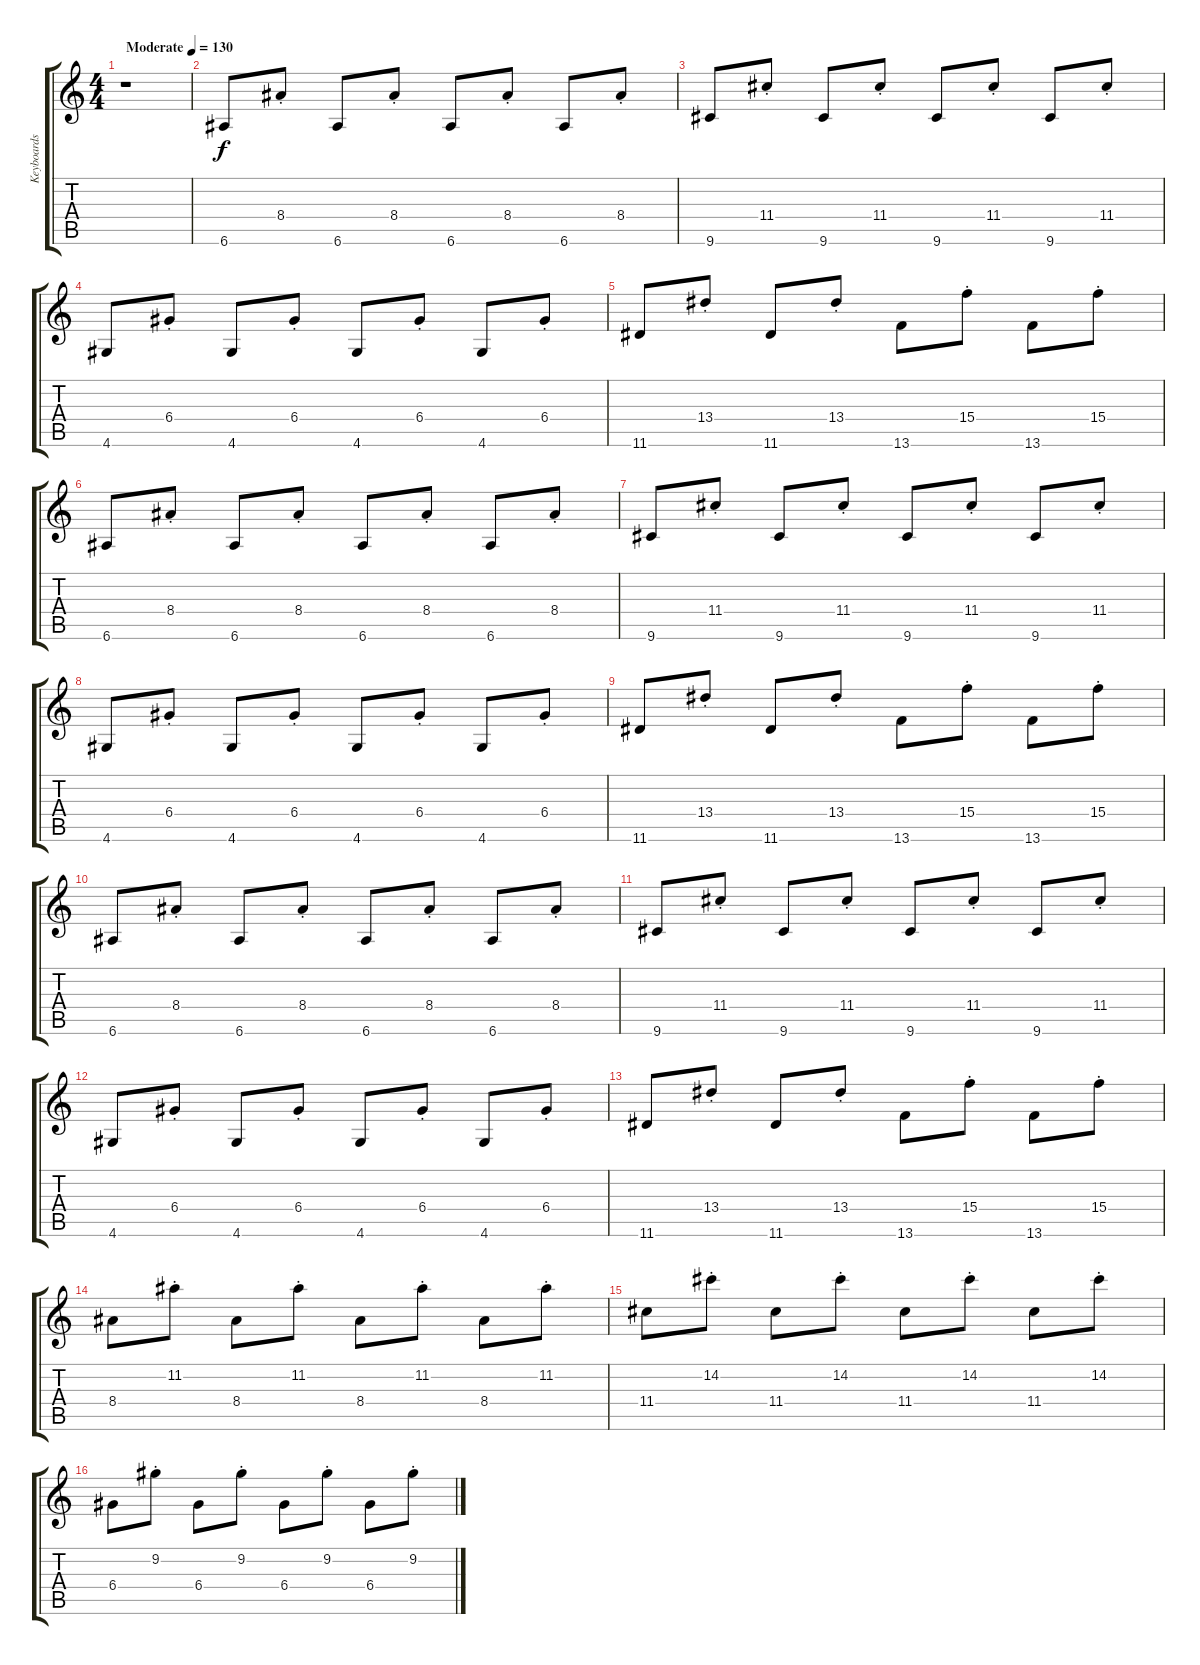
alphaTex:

\track ("Keyboards" "Keyboards") {instrument synthbass1}
\staff {score tabs}
\tuning (E4 B3 G3 D3 A2 E2) {hide}
\ts (4 4)
\tempo (130 "Moderate")
\clef g2
\ks c
r.1{dy f instrument synthbass1} |
6.6.8{volume 7} 8.4{st}.8 6.6.8 8.4{st}.8 6.6.8 8.4{st}.8 6.6.8 8.4{st}.8 |
9.6.8 11.4{st}.8 9.6.8 11.4{st}.8 9.6.8 11.4{st}.8 9.6.8 11.4{st}.8 |
4.6.8 6.4{st}.8 4.6.8 6.4{st}.8 4.6.8 6.4{st}.8 4.6.8 6.4{st}.8 |
11.6.8 13.4{st}.8 11.6.8 13.4{st}.8 13.6.8 15.4{st}.8 13.6.8 15.4{st}.8 |
6.6.8{volume 13} 8.4{st}.8 6.6.8 8.4{st}.8 6.6.8 8.4{st}.8 6.6.8 8.4{st}.8 |
9.6.8 11.4{st}.8 9.6.8 11.4{st}.8 9.6.8 11.4{st}.8 9.6.8 11.4{st}.8 |
4.6.8 6.4{st}.8 4.6.8 6.4{st}.8 4.6.8 6.4{st}.8 4.6.8 6.4{st}.8 |
11.6.8 13.4{st}.8 11.6.8 13.4{st}.8 13.6.8 15.4{st}.8 13.6.8 15.4{st}.8 |
6.6.8 8.4{st}.8 6.6.8 8.4{st}.8 6.6.8 8.4{st}.8 6.6.8 8.4{st}.8 |
9.6.8 11.4{st}.8 9.6.8 11.4{st}.8 9.6.8 11.4{st}.8 9.6.8 11.4{st}.8 |
4.6.8 6.4{st}.8 4.6.8 6.4{st}.8 4.6.8 6.4{st}.8 4.6.8 6.4{st}.8 |
11.6.8 13.4{st}.8 11.6.8 13.4{st}.8 13.6.8 15.4{st}.8 13.6.8 15.4{st}.8 |
8.4.8 11.2{st}.8 8.4.8 11.2{st}.8 8.4.8 11.2{st}.8 8.4.8 11.2{st}.8 |
11.4.8 14.2{st}.8 11.4.8 14.2{st}.8 11.4.8 14.2{st}.8 11.4.8 14.2{st}.8 |
6.4.8 9.2{st}.8 6.4.8 9.2{st}.8 6.4.8 9.2{st}.8 6.4.8 9.2{st}.8
